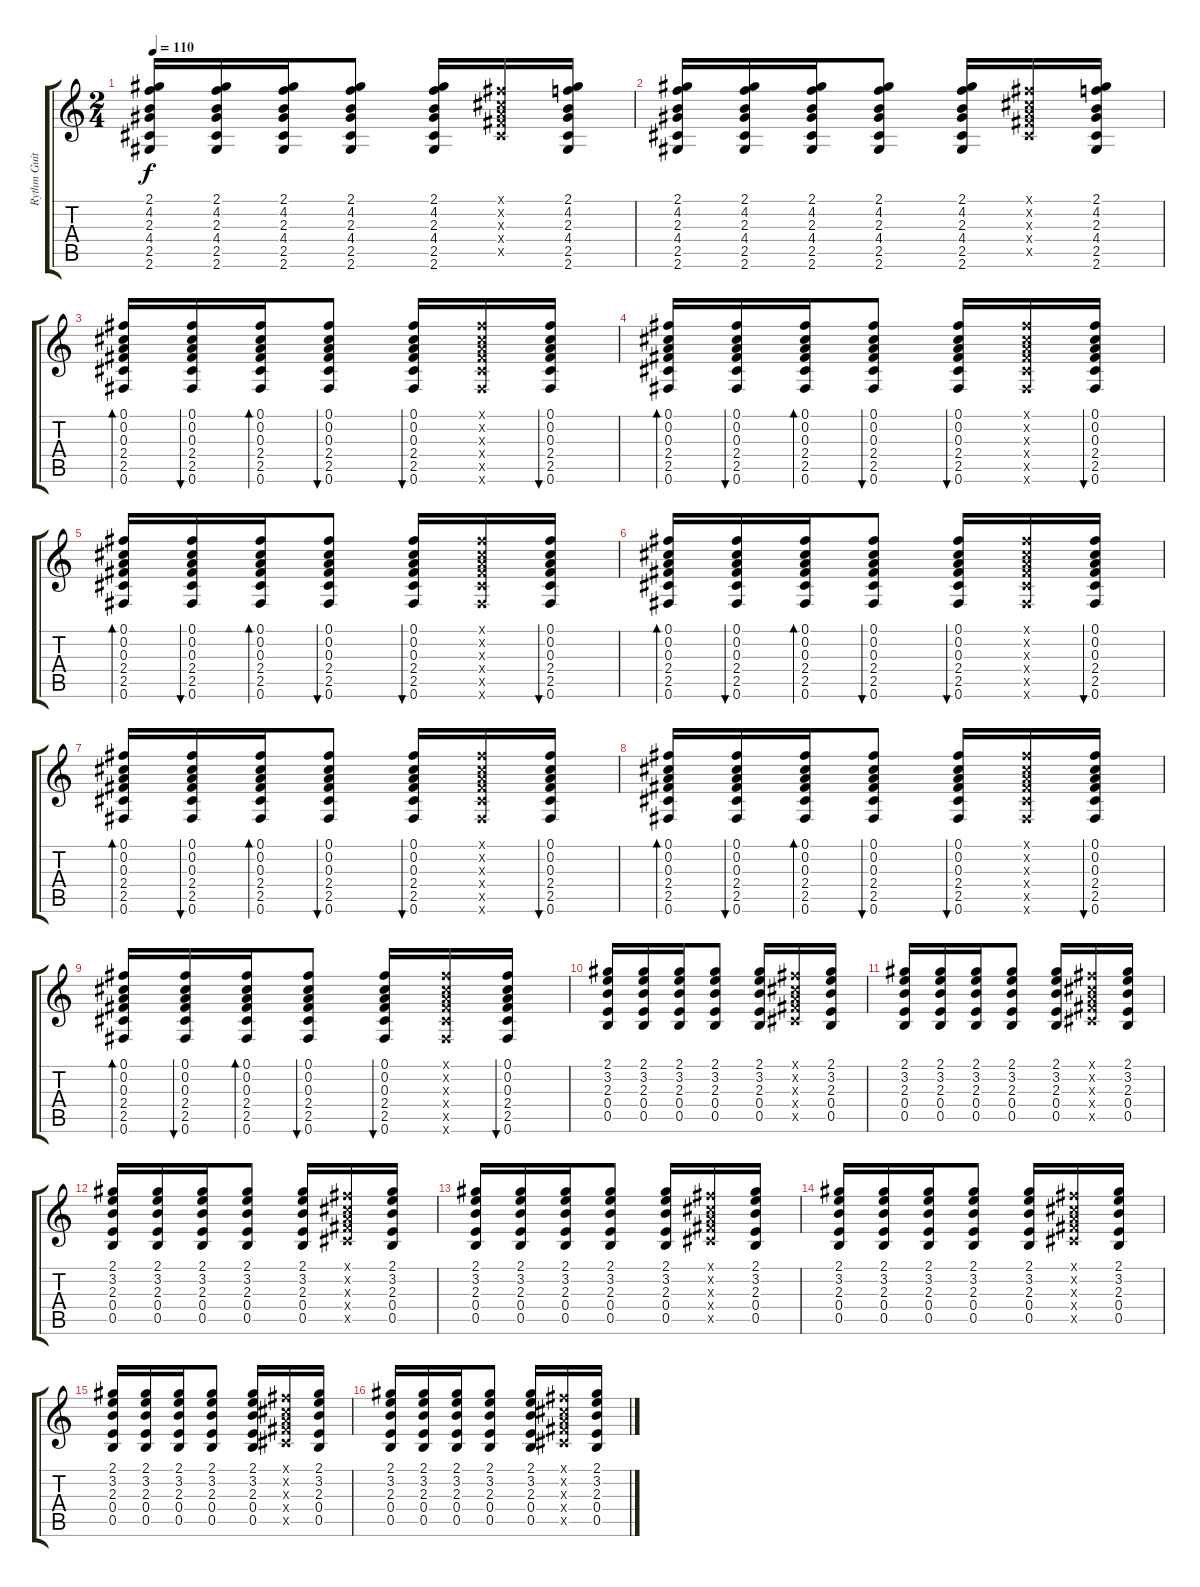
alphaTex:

\track ("Rythm Guitar" "Rythm Guit") {instrument acousticguitarnylon}
\staff {score tabs}
\tuning (Gb4 Db4 A3 E3 B2 Gb2) {hide}
\ts (2 4)
\tempo 110
\clef g2
\ks c
(2.1 4.2 2.3 4.4 2.5 2.6).16{dy f} (2.1 4.2 2.3 4.4 2.5 2.6).16 (2.1 4.2 2.3 4.4 2.5 2.6).16 (2.1 4.2 2.3 4.4 2.5 2.6).8 (2.1 4.2 2.3 4.4 2.5 2.6).16 (0.1{x} 0.2{x} 0.3{x} 2.4{x} 2.5{x}).16 (2.1 4.2 2.3 4.4 2.5 2.6).16 |
(2.1 4.2 2.3 4.4 2.5 2.6).16 (2.1 4.2 2.3 4.4 2.5 2.6).16 (2.1 4.2 2.3 4.4 2.5 2.6).16 (2.1 4.2 2.3 4.4 2.5 2.6).8 (2.1 4.2 2.3 4.4 2.5 2.6).16 (0.1{x} 0.2{x} 0.3{x} 2.4{x} 2.5{x}).16 (2.1 4.2 2.3 4.4 2.5 2.6).16 |
(0.1 0.2 0.3 2.4 2.5 0.6).16{bd 30} (0.1 0.2 0.3 2.4 2.5 0.6).16{bu 30} (0.1 0.2 0.3 2.4 2.5 0.6).16{bd 30} (0.1 0.2 0.3 2.4 2.5 0.6).8{bu 30} (0.1 0.2 0.3 2.4 2.5 0.6).16{bu 30} (0.1{x} 0.2{x} 0.3{x} 2.4{x} 2.5{x} 0.6{x}).16 (0.1 0.2 0.3 2.4 2.5 0.6).16{bu 30} |
(0.1 0.2 0.3 2.4 2.5 0.6).16{bd 30} (0.1 0.2 0.3 2.4 2.5 0.6).16{bu 30} (0.1 0.2 0.3 2.4 2.5 0.6).16{bd 30} (0.1 0.2 0.3 2.4 2.5 0.6).8{bu 30} (0.1 0.2 0.3 2.4 2.5 0.6).16{bu 30} (0.1{x} 0.2{x} 0.3{x} 2.4{x} 2.5{x} 0.6{x}).16 (0.1 0.2 0.3 2.4 2.5 0.6).16{bu 30} |
(0.1 0.2 0.3 2.4 2.5 0.6).16{bd 30} (0.1 0.2 0.3 2.4 2.5 0.6).16{bu 30} (0.1 0.2 0.3 2.4 2.5 0.6).16{bd 30} (0.1 0.2 0.3 2.4 2.5 0.6).8{bu 30} (0.1 0.2 0.3 2.4 2.5 0.6).16{bu 30} (0.1{x} 0.2{x} 0.3{x} 2.4{x} 2.5{x} 0.6{x}).16 (0.1 0.2 0.3 2.4 2.5 0.6).16{bu 30} |
(0.1 0.2 0.3 2.4 2.5 0.6).16{bd 30} (0.1 0.2 0.3 2.4 2.5 0.6).16{bu 30} (0.1 0.2 0.3 2.4 2.5 0.6).16{bd 30} (0.1 0.2 0.3 2.4 2.5 0.6).8{bu 30} (0.1 0.2 0.3 2.4 2.5 0.6).16{bu 30} (0.1{x} 0.2{x} 0.3{x} 2.4{x} 2.5{x} 0.6{x}).16 (0.1 0.2 0.3 2.4 2.5 0.6).16{bu 30} |
(0.1 0.2 0.3 2.4 2.5 0.6).16{bd 30} (0.1 0.2 0.3 2.4 2.5 0.6).16{bu 30} (0.1 0.2 0.3 2.4 2.5 0.6).16{bd 30} (0.1 0.2 0.3 2.4 2.5 0.6).8{bu 30} (0.1 0.2 0.3 2.4 2.5 0.6).16{bu 30} (0.1{x} 0.2{x} 0.3{x} 2.4{x} 2.5{x} 0.6{x}).16 (0.1 0.2 0.3 2.4 2.5 0.6).16{bu 30} |
(0.1 0.2 0.3 2.4 2.5 0.6).16{bd 30} (0.1 0.2 0.3 2.4 2.5 0.6).16{bu 30} (0.1 0.2 0.3 2.4 2.5 0.6).16{bd 30} (0.1 0.2 0.3 2.4 2.5 0.6).8{bu 30} (0.1 0.2 0.3 2.4 2.5 0.6).16{bu 30} (0.1{x} 0.2{x} 0.3{x} 2.4{x} 2.5{x} 0.6{x}).16 (0.1 0.2 0.3 2.4 2.5 0.6).16{bu 30} |
(0.1 0.2 0.3 2.4 2.5 0.6).16{bd 30} (0.1 0.2 0.3 2.4 2.5 0.6).16{bu 30} (0.1 0.2 0.3 2.4 2.5 0.6).16{bd 30} (0.1 0.2 0.3 2.4 2.5 0.6).8{bu 30} (0.1 0.2 0.3 2.4 2.5 0.6).16{bu 30} (0.1{x} 0.2{x} 0.3{x} 2.4{x} 2.5{x} 0.6{x}).16 (0.1 0.2 0.3 2.4 2.5 0.6).16{bu 30} |
(2.1 3.2 2.3 0.4 0.5).16 (2.1 3.2 2.3 0.4 0.5).16 (2.1 3.2 2.3 0.4 0.5).16 (2.1 3.2 2.3 0.4 0.5).8 (2.1 3.2 2.3 0.4 0.5).16 (0.1{x} 0.2{x} 0.3{x} 2.4{x} 2.5{x}).16 (2.1 3.2 2.3 0.4 0.5).16 |
(2.1 3.2 2.3 0.4 0.5).16 (2.1 3.2 2.3 0.4 0.5).16 (2.1 3.2 2.3 0.4 0.5).16 (2.1 3.2 2.3 0.4 0.5).8 (2.1 3.2 2.3 0.4 0.5).16 (0.1{x} 0.2{x} 0.3{x} 2.4{x} 2.5{x}).16 (2.1 3.2 2.3 0.4 0.5).16 |
(2.1 3.2 2.3 0.4 0.5).16 (2.1 3.2 2.3 0.4 0.5).16 (2.1 3.2 2.3 0.4 0.5).16 (2.1 3.2 2.3 0.4 0.5).8 (2.1 3.2 2.3 0.4 0.5).16 (0.1{x} 0.2{x} 0.3{x} 2.4{x} 2.5{x}).16 (2.1 3.2 2.3 0.4 0.5).16 |
(2.1 3.2 2.3 0.4 0.5).16 (2.1 3.2 2.3 0.4 0.5).16 (2.1 3.2 2.3 0.4 0.5).16 (2.1 3.2 2.3 0.4 0.5).8 (2.1 3.2 2.3 0.4 0.5).16 (0.1{x} 0.2{x} 0.3{x} 2.4{x} 2.5{x}).16 (2.1 3.2 2.3 0.4 0.5).16 |
(2.1 3.2 2.3 0.4 0.5).16 (2.1 3.2 2.3 0.4 0.5).16 (2.1 3.2 2.3 0.4 0.5).16 (2.1 3.2 2.3 0.4 0.5).8 (2.1 3.2 2.3 0.4 0.5).16 (0.1{x} 0.2{x} 0.3{x} 2.4{x} 2.5{x}).16 (2.1 3.2 2.3 0.4 0.5).16 |
(2.1 3.2 2.3 0.4 0.5).16 (2.1 3.2 2.3 0.4 0.5).16 (2.1 3.2 2.3 0.4 0.5).16 (2.1 3.2 2.3 0.4 0.5).8 (2.1 3.2 2.3 0.4 0.5).16 (0.1{x} 0.2{x} 0.3{x} 2.4{x} 2.5{x}).16 (2.1 3.2 2.3 0.4 0.5).16 |
(2.1 3.2 2.3 0.4 0.5).16 (2.1 3.2 2.3 0.4 0.5).16 (2.1 3.2 2.3 0.4 0.5).16 (2.1 3.2 2.3 0.4 0.5).8 (2.1 3.2 2.3 0.4 0.5).16 (0.1{x} 0.2{x} 0.3{x} 2.4{x} 2.5{x}).16 (2.1 3.2 2.3 0.4 0.5).16
